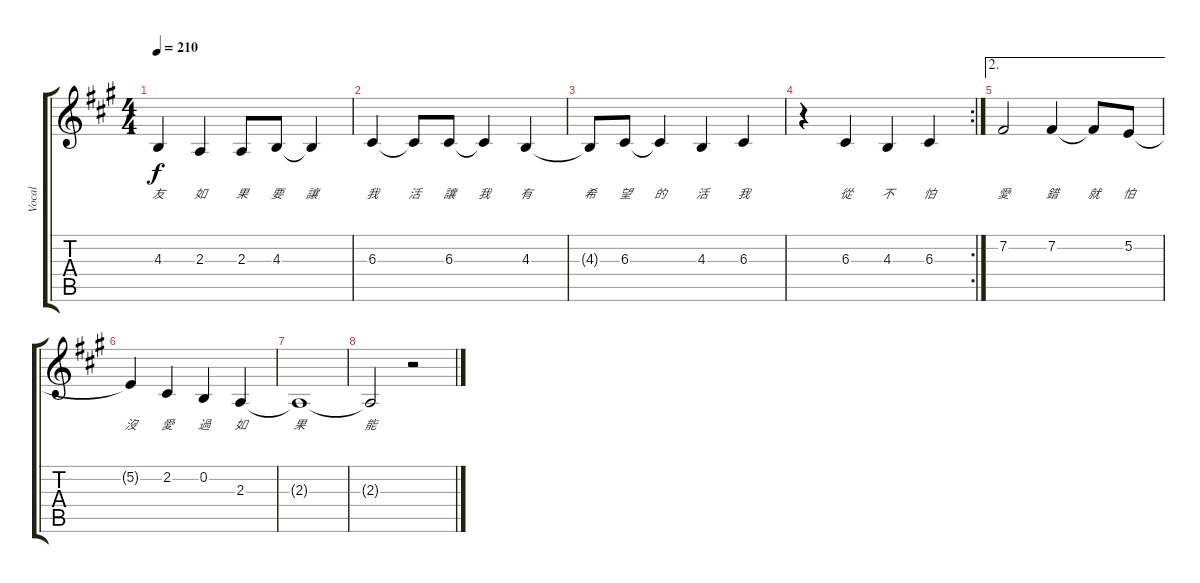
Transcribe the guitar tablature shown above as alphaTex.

\track ("Vocal" "Vocal") {instrument harmonica}
\staff {score tabs}
\tuning (E4 B3 G3 D3 A2 E2) {hide}
\ts (4 4)
\tempo 210
\clef g2
\ks a
4.3.4{lyrics (0 "友") lyrics (1 "") lyrics (2 "") lyrics (3 "") lyrics (4 "") dy f} 2.3.4{lyrics (0 "如") lyrics (1 "") lyrics (2 "") lyrics (3 "") lyrics (4 "")} 2.3.8{lyrics (0 "果") lyrics (1 "") lyrics (2 "") lyrics (3 "") lyrics (4 "")} 4.3.8{lyrics (0 "要") lyrics (1 "") lyrics (2 "") lyrics (3 "") lyrics (4 "")} 4.3{t}.4{lyrics (0 "讓") lyrics (1 "") lyrics (2 "") lyrics (3 "") lyrics (4 "")} |
6.3.4{lyrics (0 "我") lyrics (1 "") lyrics (2 "") lyrics (3 "") lyrics (4 "")} 6.3{t}.8{lyrics (0 "活") lyrics (1 "") lyrics (2 "") lyrics (3 "") lyrics (4 "")} 6.3.8{lyrics (0 "讓") lyrics (1 "") lyrics (2 "") lyrics (3 "") lyrics (4 "")} 6.3{t}.4{lyrics (0 "我") lyrics (1 "") lyrics (2 "") lyrics (3 "") lyrics (4 "")} 4.3.4{lyrics (0 "有") lyrics (1 "") lyrics (2 "") lyrics (3 "") lyrics (4 "")} |
4.3{t}.8{lyrics (0 "希") lyrics (1 "") lyrics (2 "") lyrics (3 "") lyrics (4 "")} 6.3.8{lyrics (0 "望") lyrics (1 "") lyrics (2 "") lyrics (3 "") lyrics (4 "")} 6.3{t}.4{lyrics (0 "的") lyrics (1 "") lyrics (2 "") lyrics (3 "") lyrics (4 "")} 4.3.4{lyrics (0 "活") lyrics (1 "") lyrics (2 "") lyrics (3 "") lyrics (4 "")} 6.3.4{lyrics (0 "我") lyrics (1 "") lyrics (2 "") lyrics (3 "") lyrics (4 "")} |
\rc 2
r.4 6.3.4{lyrics (0 "從") lyrics (1 "") lyrics (2 "") lyrics (3 "") lyrics (4 "")} 4.3.4{lyrics (0 "不") lyrics (1 "") lyrics (2 "") lyrics (3 "") lyrics (4 "")} 6.3.4{lyrics (0 "怕") lyrics (1 "") lyrics (2 "") lyrics (3 "") lyrics (4 "")} |
\ae 2
7.2.2{lyrics (0 "愛") lyrics (1 "") lyrics (2 "") lyrics (3 "") lyrics (4 "")} 7.2.4{lyrics (0 "錯") lyrics (1 "") lyrics (2 "") lyrics (3 "") lyrics (4 "")} 7.2{t}.8{lyrics (0 "就") lyrics (1 "") lyrics (2 "") lyrics (3 "") lyrics (4 "")} 5.2.8{lyrics (0 "怕") lyrics (1 "") lyrics (2 "") lyrics (3 "") lyrics (4 "")} |
5.2{t}.4{lyrics (0 "沒") lyrics (1 "") lyrics (2 "") lyrics (3 "") lyrics (4 "")} 2.2.4{lyrics (0 "愛") lyrics (1 "") lyrics (2 "") lyrics (3 "") lyrics (4 "")} 0.2.4{lyrics (0 "過") lyrics (1 "") lyrics (2 "") lyrics (3 "") lyrics (4 "")} 2.3.4{lyrics (0 "如") lyrics (1 "") lyrics (2 "") lyrics (3 "") lyrics (4 "")} |
2.3{t}.1{lyrics (0 "果") lyrics (1 "") lyrics (2 "") lyrics (3 "") lyrics (4 "")} |
2.3{t}.2{lyrics (0 "能") lyrics (1 "") lyrics (2 "") lyrics (3 "") lyrics (4 "")} r.2
